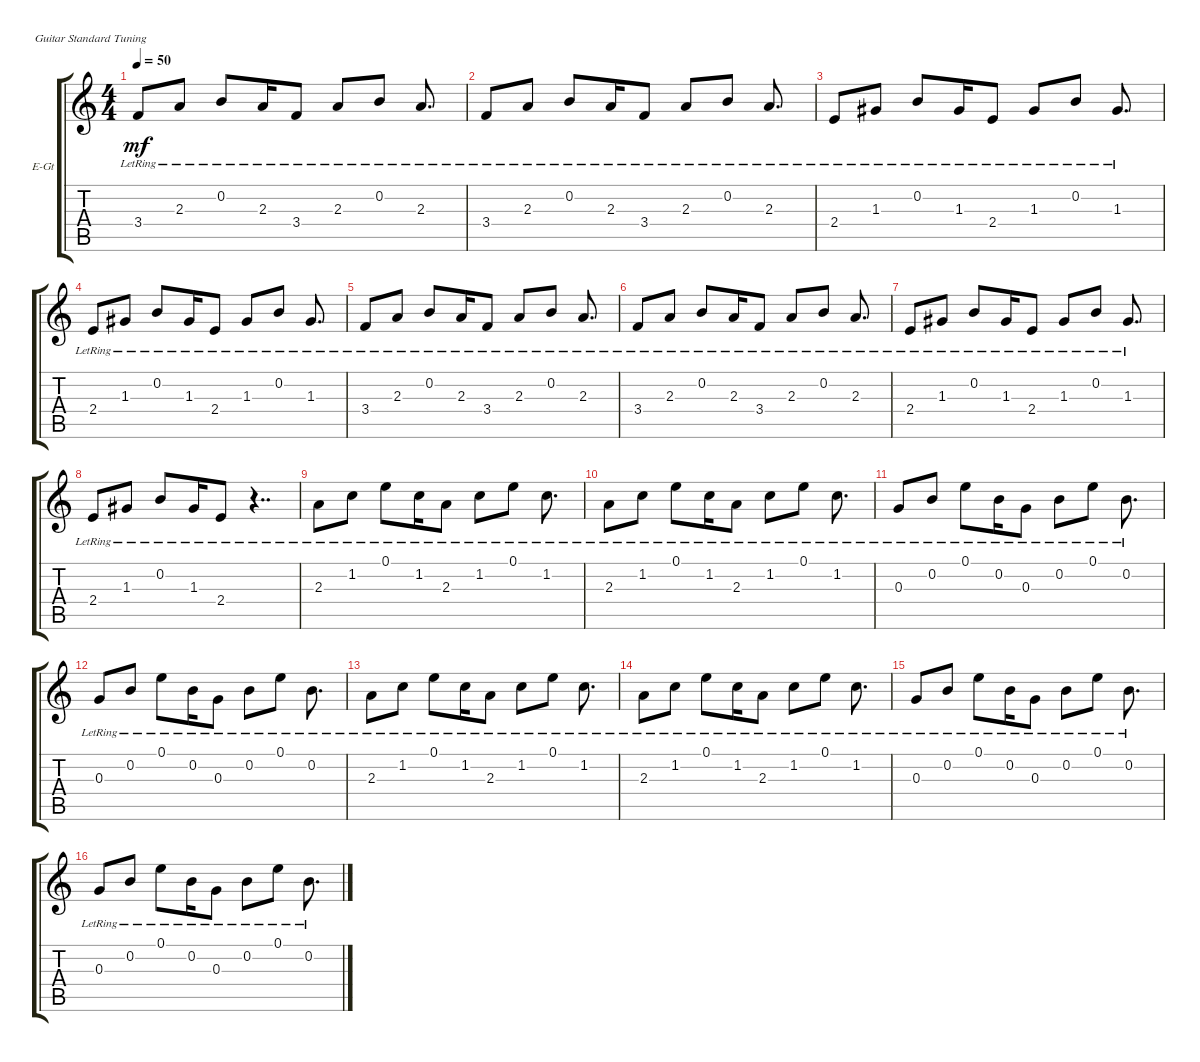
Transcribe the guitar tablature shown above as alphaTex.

\defaultSystemsLayout 4
\bracketExtendMode groupsimilarinstruments
\firstSystemTrackNameOrientation horizontal
\otherSystemsTrackNameOrientation horizontal
\track ("Катя" "E-Gt") {instrument electricguitarclean}
\staff {score tabs}
\tuning (E4 B3 G3 D3 A2 E2)
\ts (4 4)
\tempo 50
\clef g2
\ks c
3.4{lr}.8{dy mf} 2.3{lr}.8 0.2{lr}.8 2.3{lr}.16 3.4{lr}.8 2.3{lr}.8 0.2{lr}.8 2.3{lr}.8{d} |
3.4{lr}.8 2.3{lr}.8 0.2{lr}.8 2.3{lr}.16 3.4{lr}.8 2.3{lr}.8 0.2{lr}.8 2.3{lr}.8{d} |
2.4{lr}.8 1.3{lr}.8 0.2{lr}.8 1.3{lr}.16 2.4{lr}.8 1.3{lr}.8 0.2{lr}.8 1.3{lr}.8{d} |
2.4{lr}.8 1.3{lr}.8 0.2{lr}.8 1.3{lr}.16 2.4{lr}.8 1.3{lr}.8 0.2{lr}.8 1.3{lr}.8{d} |
3.4{lr}.8 2.3{lr}.8 0.2{lr}.8 2.3{lr}.16 3.4{lr}.8 2.3{lr}.8 0.2{lr}.8 2.3{lr}.8{d} |
3.4{lr}.8 2.3{lr}.8 0.2{lr}.8 2.3{lr}.16 3.4{lr}.8 2.3{lr}.8 0.2{lr}.8 2.3{lr}.8{d} |
2.4{lr}.8 1.3{lr}.8 0.2{lr}.8 1.3{lr}.16 2.4{lr}.8 1.3{lr}.8 0.2{lr}.8 1.3{lr}.8{d} |
2.4{lr}.8 1.3{lr}.8 0.2{lr}.8 1.3{lr}.16 2.4{lr}.8 r.4{dd} |
2.3{lr}.8 1.2{lr}.8 0.1{lr}.8 1.2{lr}.16 2.3{lr}.8 1.2{lr}.8 0.1{lr}.8 1.2{lr}.8{d} |
2.3{lr}.8 1.2{lr}.8 0.1{lr}.8 1.2{lr}.16 2.3{lr}.8 1.2{lr}.8 0.1{lr}.8 1.2{lr}.8{d} |
0.3{lr}.8 0.2{lr}.8 0.1{lr}.8 0.2{lr}.16 0.3{lr}.8 0.2{lr}.8 0.1{lr}.8 0.2{lr}.8{d} |
0.3{lr}.8 0.2{lr}.8 0.1{lr}.8 0.2{lr}.16 0.3{lr}.8 0.2{lr}.8 0.1{lr}.8 0.2{lr}.8{d} |
2.3{lr}.8 1.2{lr}.8 0.1{lr}.8 1.2{lr}.16 2.3{lr}.8 1.2{lr}.8 0.1{lr}.8 1.2{lr}.8{d} |
2.3{lr}.8 1.2{lr}.8 0.1{lr}.8 1.2{lr}.16 2.3{lr}.8 1.2{lr}.8 0.1{lr}.8 1.2{lr}.8{d} |
0.3{lr}.8 0.2{lr}.8 0.1{lr}.8 0.2{lr}.16 0.3{lr}.8 0.2{lr}.8 0.1{lr}.8 0.2{lr}.8{d} |
0.3{lr}.8 0.2{lr}.8 0.1{lr}.8 0.2{lr}.16 0.3{lr}.8 0.2{lr}.8 0.1{lr}.8 0.2{lr}.8{d}
